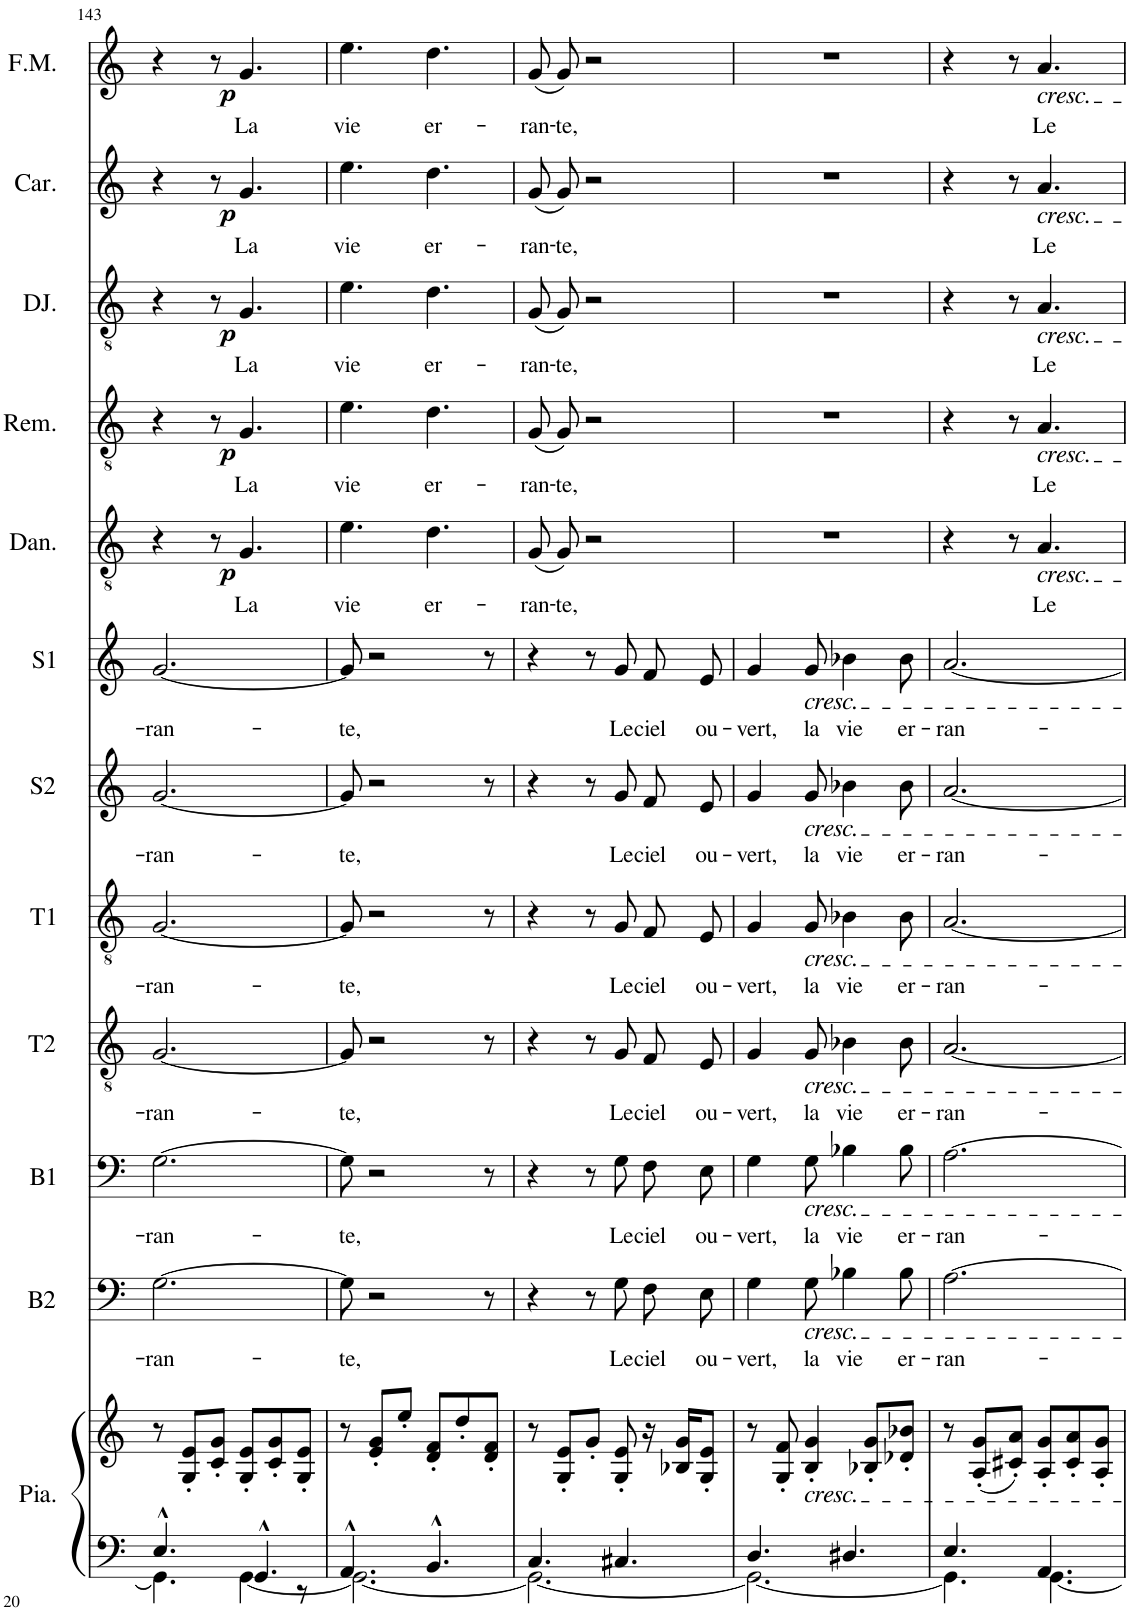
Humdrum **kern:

**kern	**kern	**kern	**text	**kern	**text	**kern	**text	**kern	**text	**kern	**text	**kern	**text	**kern	**text	**dynam	**kern	**text	**dynam	**kern	**text	**dynam	**kern	**text	**dynam	**kern	**text	**dynam
*part12	*part12	*part11	*part11	*part10	*part10	*part9	*part9	*part8	*part8	*part7	*part7	*part6	*part6	*part5	*part5	*part5	*part4	*part4	*part4	*part3	*part3	*part3	*part2	*part2	*part2	*part1	*part1	*part1
*staff13	*staff12	*staff11	*staff11	*staff10	*staff10	*staff9	*staff9	*staff8	*staff8	*staff7	*staff7	*staff6	*staff6	*staff5	*staff5	*staff5	*staff4	*staff4	*staff4	*staff3	*staff3	*staff3	*staff2	*staff2	*staff2	*staff1	*staff1	*staff1
*I"Piano	*	*I"Basse 2	*	*I"Basse 1	*	*I"Ténor 2	*	*I"Ténor 1	*	*I"Soprano 2	*	*I"Soprano 1	*	*I"Dancairo	*	*	*I"Remendado	*	*	*I"Don Jose	*	*	*I"Carmen	*	*	*I"Frasq/Merc	*	*
*I'Pia.	*	*I'B2	*	*I'B1	*	*I'T2	*	*I'T1	*	*I'S2	*	*I'S1	*	*I'Dan.	*	*	*I'Rem.	*	*	*I'DJ.	*	*	*I'Car.	*	*	*I'F.M.	*	*
!!LO:PB:g=z
*clefF4	*clefG2	*clefF4	*	*clefF4	*	*clefGv2	*	*clefGv2	*	*clefG2	*	*clefG2	*	*clefGv2	*	*	*clefGv2	*	*	*clefGv2	*	*	*clefG2	*	*	*clefG2	*	*
*k[]	*k[]	*k[]	*	*k[]	*	*k[]	*	*k[]	*	*k[]	*	*k[]	*	*k[]	*	*	*k[]	*	*	*k[]	*	*	*k[]	*	*	*k[]	*	*
*M6/8	*M6/8	*M6/8	*	*M6/8	*	*M6/8	*	*M6/8	*	*M6/8	*	*M6/8	*	*M6/8	*	*	*M6/8	*	*	*M6/8	*	*	*M6/8	*	*	*M6/8	*	*
=143	=143	=143	=143	=143	=143	=143	=143	=143	=143	=143	=143	=143	=143	=143	=143	=143	=143	=143	=143	=143	=143	=143	=143	=143	=143	=143	=143	=143
*^	*	*	*	*	*	*	*	*	*	*	*	*	*	*	*	*	*	*	*	*	*	*	*	*	*	*	*	*
!	!	!	!	!LO:LY:b	!	!LO:LY:b	!	!LO:LY:b	!	!LO:LY:b	!	!LO:LY:b	!	!LO:LY:b	!	!	!	!	!	!	!	!	!	!	!	!	!	!	!
4.E^^/	4.GG\]	8r	[2.G\	-ran-	[2.G\	-ran-	[2.G/	-ran-	[2.G/	-ran-	[2.g/	-ran-	[2.g/	-ran-	4r	.	.	4r	.	.	4r	.	.	4r	.	.	4r	.	.
.	.	8G/' 8e/'L	.	.	.	.	.	.	.	.	.	.	.	.	.	.	.	.	.	.	.	.	.	.	.	.	.	.	.
!	!	!	!	!	!	!	!	!	!	!	!	!	!	!	!	!	!LO:DY:b	!	!	!LO:DY:b	!	!	!LO:DY:b	!	!	!LO:DY:b	!	!	!LO:DY:b
.	.	8c/' 8g/'J	.	.	.	.	.	.	.	.	.	.	.	.	8r	.	p	8r	.	p	8r	.	p	8r	.	p	8r	.	p
!	!	!	!	!	!	!	!	!	!	!	!	!	!	!	!	!LO:LY:b	!	!	!LO:LY:b	!	!	!LO:LY:b	!	!	!LO:LY:b	!	!	!LO:LY:b	!
4.GG^^/	[4GG\	8G/' 8e/'L	.	.	.	.	.	.	.	.	.	.	.	.	4.G/	La	.	4.G/	La	.	4.G/	La	.	4.g/	La	.	4.g/	La	.
.	.	8c/' 8g/'	.	.	.	.	.	.	.	.	.	.	.	.	.	.	.	.	.	.	.	.	.	.	.	.	.	.	.
.	8r	8G/' 8e/'J	.	.	.	.	.	.	.	.	.	.	.	.	.	.	.	.	.	.	.	.	.	.	.	.	.	.	.
=144	=144	=144	=144	=144	=144	=144	=144	=144	=144	=144	=144	=144	=144	=144	=144	=144	=144	=144	=144	=144	=144	=144	=144	=144	=144	=144	=144	=144	=144
!	!	!	!	!LO:LY:b	!	!LO:LY:b	!	!LO:LY:b	!	!LO:LY:b	!	!LO:LY:b	!	!LO:LY:b	!	!LO:LY:b	!	!	!LO:LY:b	!	!	!LO:LY:b	!	!	!LO:LY:b	!	!	!LO:LY:b	!
4.AA^^/	2.GG\_	8r	8G\]	-te,	8G\]	-te,	8G/]	-te,	8G/]	-te,	8g/]	-te,	8g/]	-te,	4.e\	vie	.	4.e\	vie	.	4.e\	vie	.	4.ee\	vie	.	4.ee\	vie	.
.	.	8e/' 8g/'L	2r	.	2r	.	2r	.	2r	.	2r	.	2r	.	.	.	.	.	.	.	.	.	.	.	.	.	.	.	.
.	.	8ee'/J	.	.	.	.	.	.	.	.	.	.	.	.	.	.	.	.	.	.	.	.	.	.	.	.	.	.	.
!	!	!	!	!	!	!	!	!	!	!	!	!	!	!	!	!LO:LY:b	!	!	!LO:LY:b	!	!	!LO:LY:b	!	!	!LO:LY:b	!	!	!LO:LY:b	!
4.BB^^/	.	8d/' 8f/'L	.	.	.	.	.	.	.	.	.	.	.	.	4.d\	er-	.	4.d\	er-	.	4.d\	er-	.	4.dd\	er-	.	4.dd\	er-	.
.	.	8dd'/	.	.	.	.	.	.	.	.	.	.	.	.	.	.	.	.	.	.	.	.	.	.	.	.	.	.	.
.	.	8d/' 8f/'J	8r	.	8r	.	8r	.	8r	.	8r	.	8r	.	.	.	.	.	.	.	.	.	.	.	.	.	.	.	.
=145	=145	=145	=145	=145	=145	=145	=145	=145	=145	=145	=145	=145	=145	=145	=145	=145	=145	=145	=145	=145	=145	=145	=145	=145	=145	=145	=145	=145	=145
!	!	!	!	!	!	!	!	!	!	!	!	!	!	!	!	!LO:LY:b	!	!	!LO:LY:b	!	!	!LO:LY:b	!	!	!LO:LY:b	!	!	!LO:LY:b	!
4.C/	2.GG\_	8r	4r	.	4r	.	4r	.	4r	.	4r	.	4r	.	(8G/L	-ran-	.	(8G/L	-ran-	.	(8G/L	-ran-	.	(8g/L	-ran-	.	(8g/L	-ran-	.
!	!	!	!	!	!	!	!	!	!	!	!	!	!	!	!	!LO:LY:b	!	!	!LO:LY:b	!	!	!LO:LY:b	!	!	!LO:LY:b	!	!	!LO:LY:b	!
.	.	8G/' 8e/'L	.	.	.	.	.	.	.	.	.	.	.	.	8G/J)	-te,	.	8G/J)	-te,	.	8G/J)	-te,	.	8g/J)	-te,	.	8g/J)	-te,	.
.	.	8g'/J	8r	.	8r	.	8r	.	8r	.	8r	.	8r	.	2r	.	.	2r	.	.	2r	.	.	2r	.	.	2r	.	.
!	!	!	!	!LO:LY:b	!	!LO:LY:b	!	!LO:LY:b	!	!LO:LY:b	!	!LO:LY:b	!	!LO:LY:b	!	!	!	!	!	!	!	!	!	!	!	!	!	!	!
4.C#X/	.	8G/' 8e/'	8G\L	Le	8G\L	Le	8G/L	Le	8G/L	Le	8g/L	Le	8g/L	Le	.	.	.	.	.	.	.	.	.	.	.	.	.	.	.
!	!	!	!	!LO:LY:b	!	!LO:LY:b	!	!LO:LY:b	!	!LO:LY:b	!	!LO:LY:b	!	!LO:LY:b	!	!	!	!	!	!	!	!	!	!	!	!	!	!	!
.	.	16r	8F\	ciel	8F\	ciel	8F/	ciel	8F/	ciel	8f/	ciel	8f/	ciel	.	.	.	.	.	.	.	.	.	.	.	.	.	.	.
.	.	16B-X/ 16g/KL	.	.	.	.	.	.	.	.	.	.	.	.	.	.	.	.	.	.	.	.	.	.	.	.	.	.	.
!	!	!	!	!LO:LY:b	!	!LO:LY:b	!	!LO:LY:b	!	!LO:LY:b	!	!LO:LY:b	!	!LO:LY:b	!	!	!	!	!	!	!	!	!	!	!	!	!	!	!
.	.	8G/' 8e/'J	8E\J	ou-	8E\J	ou-	8E/J	ou-	8E/J	ou-	8e/J	ou-	8e/J	ou-	.	.	.	.	.	.	.	.	.	.	.	.	.	.	.
=146	=146	=146	=146	=146	=146	=146	=146	=146	=146	=146	=146	=146	=146	=146	=146	=146	=146	=146	=146	=146	=146	=146	=146	=146	=146	=146	=146	=146	=146
!	!	!	!	!LO:LY:b	!	!LO:LY:b	!	!LO:LY:b	!	!LO:LY:b	!	!LO:LY:b	!	!LO:LY:b	!	!	!	!	!	!	!	!	!	!	!	!	!	!	!
4.D/	2.GG\_	8r	4G\	-vert,	4G\	-vert,	4G/	-vert,	4G/	-vert,	4g/	-vert,	4g/	-vert,	2.r	.	.	2.r	.	.	2.r	.	.	2.r	.	.	2.r	.	.
.	.	8G/' 8f/'	.	.	.	.	.	.	.	.	.	.	.	.	.	.	.	.	.	.	.	.	.	.	.	.	.	.	.
!	!	!	!	!	!	!	!	!	!	!	!	!	!LO:TX:b:i:t=cresc.	!	!	!	!	!	!	!	!	!	!	!	!	!	!	!	!
!	!	!	!	!	!	!	!	!	!	!	!LO:TX:b:i:t=cresc.	!	!	!	!	!	!	!	!	!	!	!	!	!	!	!	!	!	!
!	!	!	!	!	!	!	!	!	!LO:TX:b:i:t=cresc.	!	!	!	!	!	!	!	!	!	!	!	!	!	!	!	!	!	!	!	!
!	!	!	!	!	!	!	!LO:TX:b:i:t=cresc.	!	!	!	!	!	!	!	!	!	!	!	!	!	!	!	!	!	!	!	!	!	!
!	!	!	!	!	!LO:TX:b:i:t=cresc.	!	!	!	!	!	!	!	!	!	!	!	!	!	!	!	!	!	!	!	!	!	!	!	!
!	!	!	!LO:TX:b:i:t=cresc.	!	!	!	!	!	!	!	!	!	!	!	!	!	!	!	!	!	!	!	!	!	!	!	!	!	!
!	!	!LO:TX:b:i:t=cresc.	!	!	!	!	!	!	!	!	!	!	!	!	!	!	!	!	!	!	!	!	!	!	!	!	!	!	!
!	!	!	!	!LO:LY:b	!	!LO:LY:b	!	!LO:LY:b	!	!LO:LY:b	!	!LO:LY:b	!	!LO:LY:b	!	!	!	!	!	!	!	!	!	!	!	!	!	!	!
.	.	4B/' 4g/'	8G\	la	8G\	la	8G/	la	8G/	la	8g/	la	8g/	la	.	.	.	.	.	.	.	.	.	.	.	.	.	.	.
!	!	!	!	!LO:LY:b	!	!LO:LY:b	!	!LO:LY:b	!	!LO:LY:b	!	!LO:LY:b	!	!LO:LY:b	!	!	!	!	!	!	!	!	!	!	!	!	!	!	!
4.D#X/	.	.	4B-X\	vie	4B-X\	vie	4B-X\	vie	4B-X\	vie	4b-X\	vie	4b-X\	vie	.	.	.	.	.	.	.	.	.	.	.	.	.	.	.
.	.	8B-X/' 8g/'L	.	.	.	.	.	.	.	.	.	.	.	.	.	.	.	.	.	.	.	.	.	.	.	.	.	.	.
!	!	!	!	!LO:LY:b	!	!LO:LY:b	!	!LO:LY:b	!	!LO:LY:b	!	!LO:LY:b	!	!LO:LY:b	!	!	!	!	!	!	!	!	!	!	!	!	!	!	!
.	.	8d-X/' 8b-X/'J	8B-\	er-	8B-\	er-	8B-\	er-	8B-\	er-	8b-\	er-	8b-\	er-	.	.	.	.	.	.	.	.	.	.	.	.	.	.	.
=147	=147	=147	=147	=147	=147	=147	=147	=147	=147	=147	=147	=147	=147	=147	=147	=147	=147	=147	=147	=147	=147	=147	=147	=147	=147	=147	=147	=147	=147
!	!	!	!	!LO:LY:b	!	!LO:LY:b	!	!LO:LY:b	!	!LO:LY:b	!	!LO:LY:b	!	!LO:LY:b	!	!	!	!	!	!	!	!	!	!	!	!	!	!	!
4.E/	4.GG\]	8r	[2.A\	-ran-	[2.A\	-ran-	[2.A/	-ran-	[2.A/	-ran-	[2.a/	-ran-	[2.a/	-ran-	4r	.	.	4r	.	.	4r	.	.	4r	.	.	4r	.	.
.	.	(8A/' 8g/'L	.	.	.	.	.	.	.	.	.	.	.	.	.	.	.	.	.	.	.	.	.	.	.	.	.	.	.
.	.	8c#X/' 8a/'J)	.	.	.	.	.	.	.	.	.	.	.	.	8r	.	.	8r	.	.	8r	.	.	8r	.	.	8r	.	.
!	!	!	!	!	!	!	!	!	!	!	!	!	!	!	!	!	!	!	!	!	!	!	!	!	!	!	!LO:TX:b:i:t=cresc.	!	!
!	!	!	!	!	!	!	!	!	!	!	!	!	!	!	!	!	!	!	!	!	!	!	!	!LO:TX:b:i:t=cresc.	!	!	!	!	!
!	!	!	!	!	!	!	!	!	!	!	!	!	!	!	!	!	!	!	!	!	!LO:TX:b:i:t=cresc.	!	!	!	!	!	!	!	!
!	!	!	!	!	!	!	!	!	!	!	!	!	!	!	!	!	!	!LO:TX:b:i:t=cresc.	!	!	!	!	!	!	!	!	!	!	!
!	!	!	!	!	!	!	!	!	!	!	!	!	!	!	!LO:TX:b:i:t=cresc.	!	!	!	!	!	!	!	!	!	!	!	!	!	!
!	!	!	!	!	!	!	!	!	!	!	!	!	!	!	!	!LO:LY:b	!	!	!LO:LY:b	!	!	!LO:LY:b	!	!	!LO:LY:b	!	!	!LO:LY:b	!
4.AA/	[4.GG\	8A/' 8g/'L	.	.	.	.	.	.	.	.	.	.	.	.	4.A/	Le	.	4.A/	Le	.	4.A/	Le	.	4.a/	Le	.	4.a/	Le	.
.	.	8c#/' 8a/'	.	.	.	.	.	.	.	.	.	.	.	.	.	.	.	.	.	.	.	.	.	.	.	.	.	.	.
.	.	8A/' 8g/'J	.	.	.	.	.	.	.	.	.	.	.	.	.	.	.	.	.	.	.	.	.	.	.	.	.	.	.
*v	*v	*	*	*	*	*	*	*	*	*	*	*	*	*	*	*	*	*	*	*	*	*	*	*	*	*	*	*	*
=	=	=	=	=	=	=	=	=	=	=	=	=	=	=	=	=	=	=	=	=	=	=	=	=	=	=	=	=
*-	*-	*-	*-	*-	*-	*-	*-	*-	*-	*-	*-	*-	*-	*-	*-	*-	*-	*-	*-	*-	*-	*-	*-	*-	*-	*-	*-	*-
